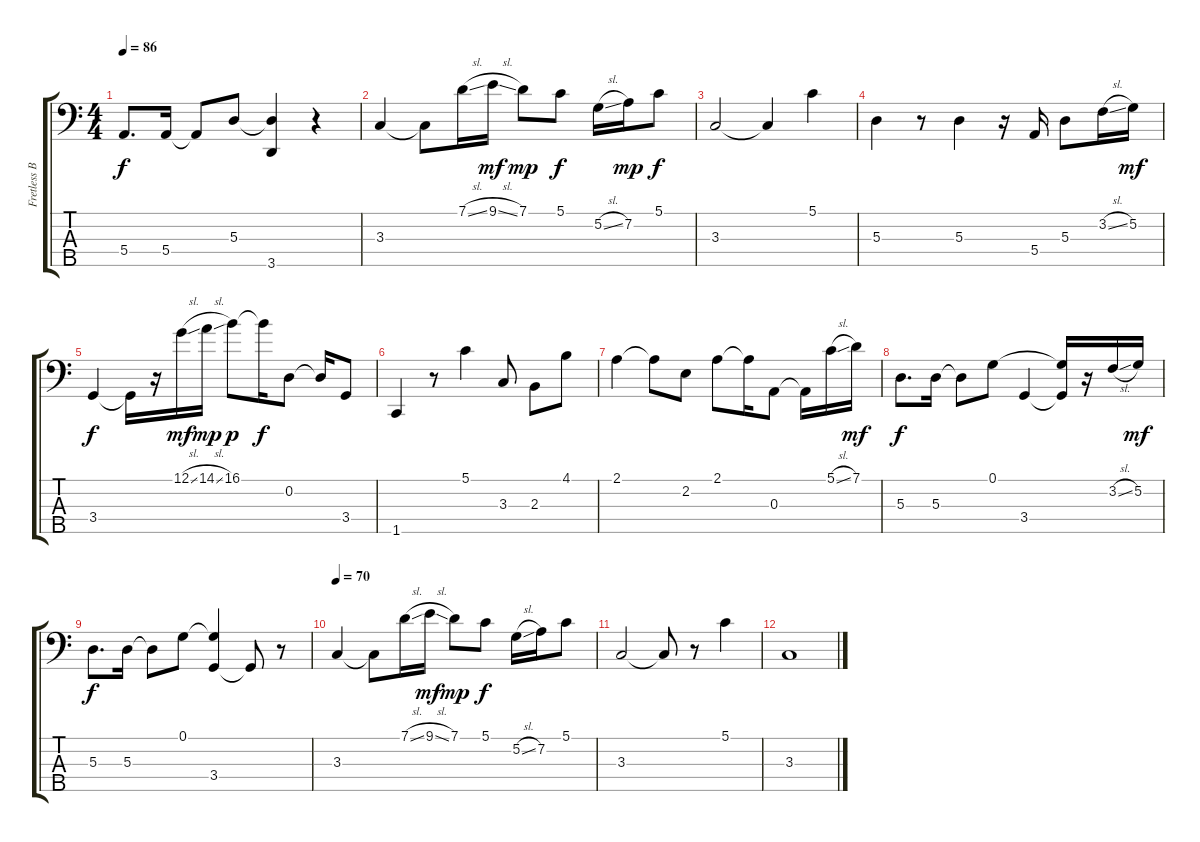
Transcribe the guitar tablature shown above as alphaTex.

\track ("Fretless Bass" "Fretless B") {instrument electricbassfinger}
\staff {score tabs}
\tuning (G2 D2 A1 E1 B0) {hide}
\ts (4 4)
\tempo 86
\clef f4
\ks c
5.4.8{d dy f} 5.4.16 5.4{t}.8 5.3.8 (5.3{t} 3.5).4 r.4 |
3.3.4 3.3{t}.8 7.1{sl}.16 9.1{sl}.16{dy mf} 7.1.8{dy mp} 5.1.8{dy f} 5.2{sl}.16 7.2.16{dy mp} 5.1.8{dy f} |
3.3.2 3.3{t}.4 5.1.4 |
5.3.4 r.8 5.3.4 r.16 5.4.16 5.3.8 3.2{sl}.16 5.2.16{dy mf} |
3.4.4{dy f} 3.4{t}.16 r.16 12.1{sl}.16{dy mf} 14.1{sl}.16{dy mp} 16.1.8{dy p} 16.1{t}.16{dy f} 0.2.8 0.2{t}.16 3.4.8 |
1.5.4 r.8 5.1.4 3.3.8 2.3.8 4.1.8 |
2.1.4 2.1{t}.8 2.2.8 2.1.8 2.1{t}.16 0.3.8 0.3{t}.16 5.1{sl}.16 7.1.16{dy mf} |
5.3.8{d dy f} 5.3.16 5.3{t}.8 0.1.8 3.4.4 (0.1{t} 3.4{t}).16 r.16 3.2{sl}.16 5.2.16{dy mf} |
5.3.8{d dy f} 5.3.16 5.3{t}.8 0.1.8 (0.1{t} 3.4).4 3.4{t}.8 r.8 |
\tempo 70
3.3.4 3.3{t}.8 7.1{sl}.16 9.1{sl}.16{dy mf} 7.1.8{dy mp} 5.1.8{dy f} 5.2{sl}.16 7.2.16 5.1.8 |
3.3.2 3.3{t}.8 r.8 5.1.4 |
3.3.1
